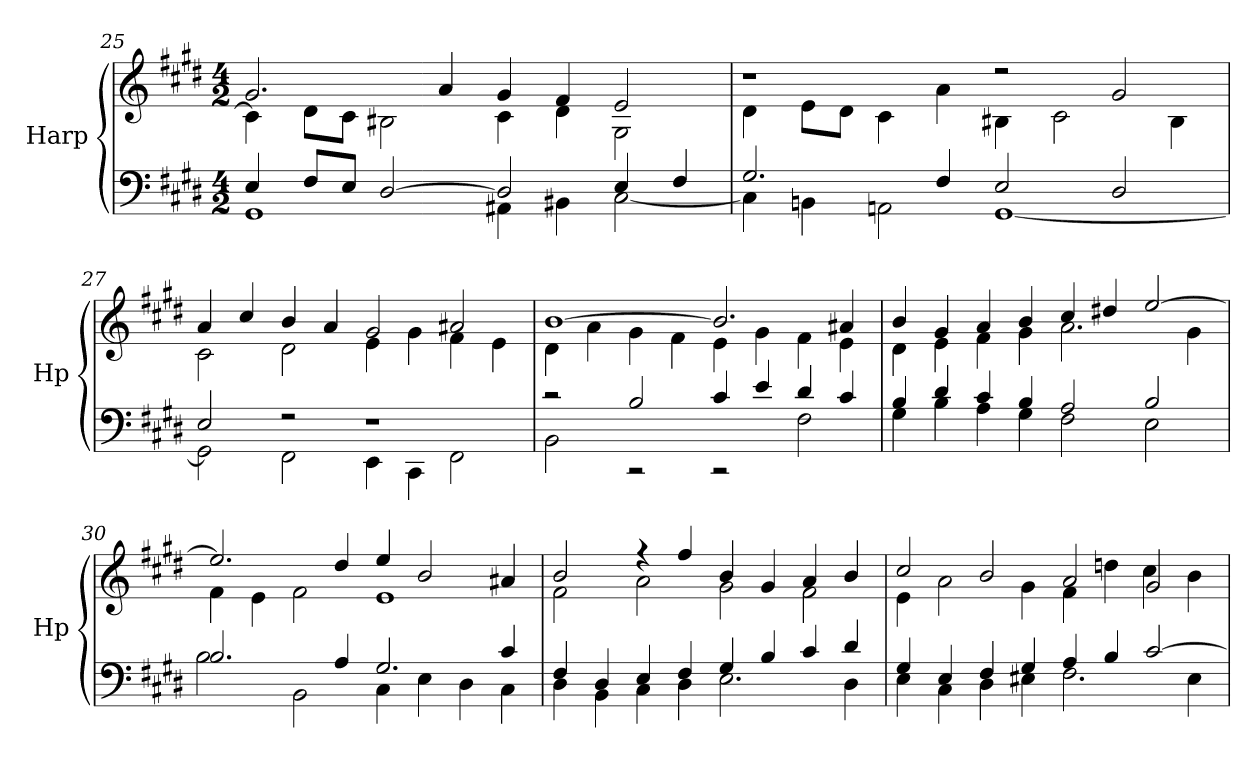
**kern	**kern
*part1	*part1
*staff2	*staff1
*I"Harp	*
*I'Hp	*
!!LO:LB:g=z
*clefF4	*clefG2
*k[f#c#g#d#]	*k[f#c#g#d#]
*M4/2	*M4/2
=25	=25
*^	*^
4E/	1GG#	2.g#/	4c#\]
8F#/L	.	.	8d#\L
8E/J	.	.	8c#\J
[2D#/	.	.	2B#X\
.	.	4a/	.
2D#/]	4AA#X\	4g#/	4c#\
.	4BB#X\	4f#/	4d#\
4E/	[2C#\	2e/	2G#\
4F#/	.	.	.
=26	=26	=26	=26
2.G#/	4C#\]	1r	4d#\
.	4BBn\	.	8e\L
.	.	.	8d#\J
.	2AAn\	.	4c#\
4F#/	.	.	4a\
2E/	[1GG#	2r	4B#X\
.	.	.	2c#\
2D#/	.	2g#/	.
.	.	.	4B#\
=27	=27	=27	=27
2E/	2GG#\]	4a/	2c#\
.	.	4cc#/	.
2r	2FF#\	4b/	2d#\
.	.	4a/	.
1r	4EE\	2g#/	4e\
.	4CC#\	.	4g#\
.	2FF#\	2a#X/	4f#\
.	.	.	4e\
!!LO:LB:g=z	!!
=28	=28	=28	=28
2r	2BB\	[1b	4d#\
.	.	.	4a\
2B/	2rCC	.	4g#\
.	.	.	4f#\
4c#/	2rCC	2.b/]	4e\
4e/	.	.	4g#\
4d#/	2F#\	.	4f#\
4c#/	.	4a#X/	4e\
=29	=29	=29	=29
4B/	4G#\	4b/	4d#\
4d#/	4B\	4g#/	4e\
4c#/	4A\	4a/	4f#\
4B/	4G#\	4b/	4g#\
2A/	2F#\	4cc#/	2.a\
.	.	4dd#X/	.
2B/	2E\	[2ee/	.
.	.	.	4g#\
=30	=30	=30	=30
2.B/	2B\	2.ee/]	4f#\
.	.	.	4e\
.	2BB\	.	2f#\
4A/	.	4dd#/	.
2.G#/	4C#\	4ee/	1e
.	4E\	2b/	.
.	4D#\	.	.
4c#/	4C#\	4a#X/	.
!!LO:LB:g=z	!!
=31	=31	=31	=31
4F#/	4D#\	2b/	2f#\
4D#/	4BB\	.	.
4E/	4C#\	4r	2a\
4F#/	4D#\	4ff#/	.
4G#/	2.E\	4b/	2g#\
4B/	.	4g#/	.
4c#/	.	4a/	2f#\
4d#/	4D#\	4b/	.
=32	=32	=32	=32
4G#/	4E\	2cc#/	4e\
4E/	4C#\	.	2a\
4F#/	4D#\	2b/	.
4G#/	4E#X\	.	4g#\
4A/	2.F#\	2a/	4f#\
4B/	.	.	4ddn\
[2c#/	.	2g#/	4cc#\
.	4E#\	.	4b\
*v	*v	*	*
*	*v	*v
=	=
*-	*-
